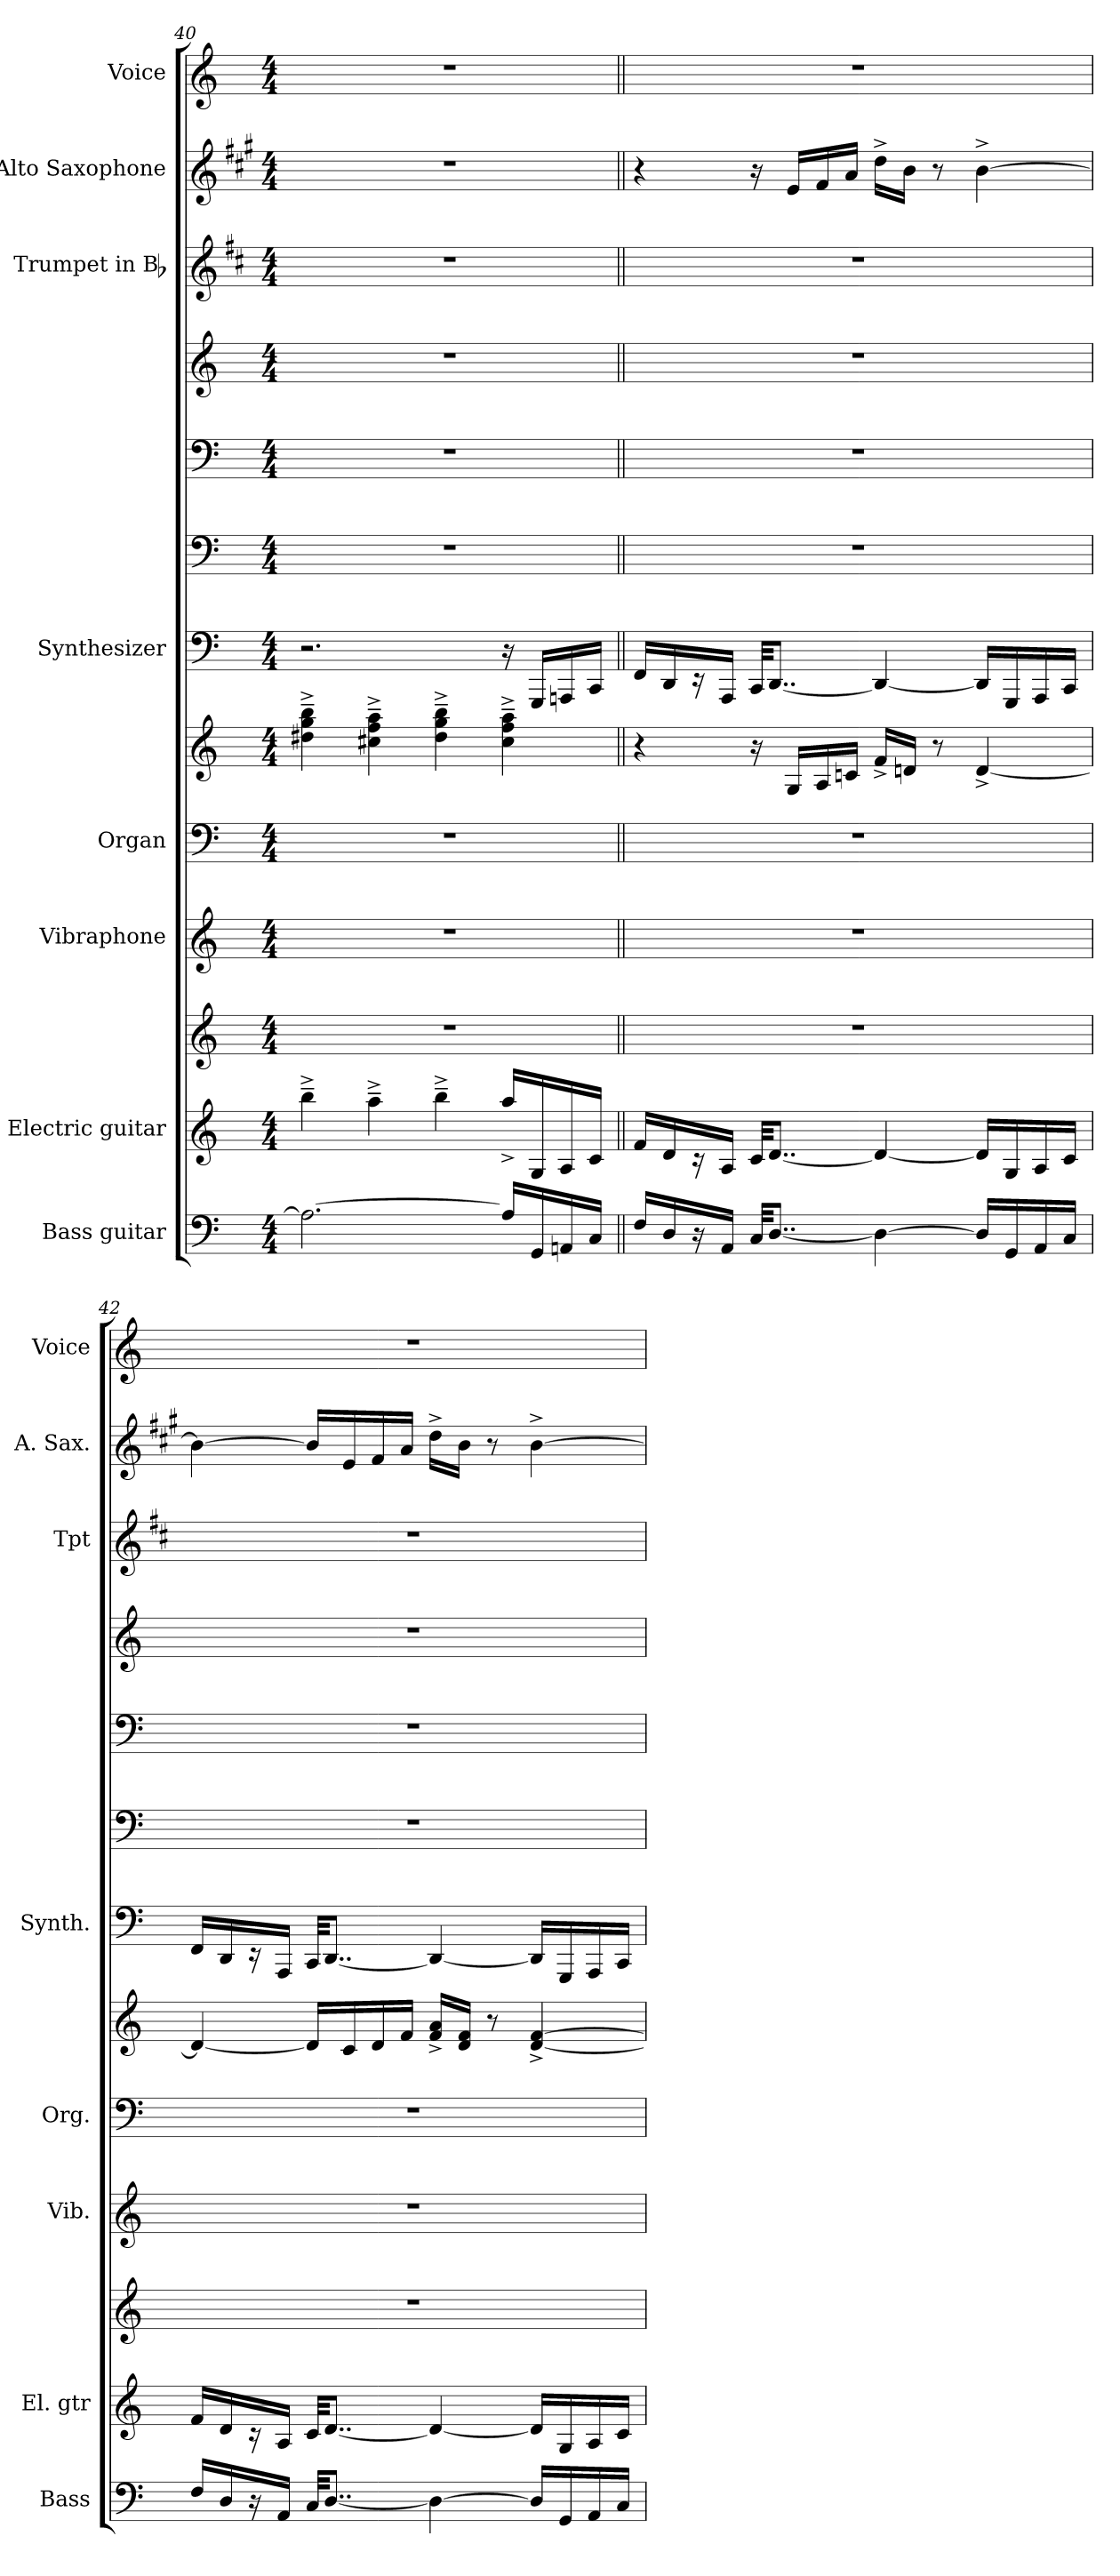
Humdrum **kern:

**kern	**kern	**kern	**kern	**kern	**kern	**kern	**kern	**kern	**kern	**kern	**kern	**kern
*part8	*part7	*part7	*part6	*part5	*part5	*part4	*part4	*part4	*part4	*part3	*part2	*part1
*staff13	*staff12	*staff11	*staff10	*staff9	*staff8	*staff7	*staff6	*staff5	*staff4	*staff3	*staff2	*staff1
*I"Bass guitar	*I"Electric guitar	*	*I"Vibraphone	*I"Organ	*	*I"Synthesizer	*	*	*	*I"Trumpet in Bb	*I"Alto Saxophone	*I"Voice
*I'Bass	*I'El. gtr	*	*I'Vib.	*I'Org.	*	*I'Synth.	*	*	*	*I'Tpt	*I'A. Sax.	*I'Voice
*clefF4	*clefG2	*clefG2	*clefG2	*clefF4	*clefG2	*clefF4	*clefF4	*clefF4	*clefG2	*clefG2	*clefG2	*clefG2
*ITrd7c12	*ITrd7c12	*ITrd7c12	*	*	*	*	*	*	*	*ITrd1c2	*ITrd5c9	*
*k[]	*k[]	*k[]	*k[]	*k[]	*k[]	*k[]	*k[]	*k[]	*k[]	*k[]	*k[]	*k[]
*C:	*C:	*C:	*C:	*C:	*C:	*C:	*C:	*C:	*C:	*C:	*C:	*C:
*M4/4	*M4/4	*M4/4	*M4/4	*M4/4	*M4/4	*M4/4	*M4/4	*M4/4	*M4/4	*M4/4	*M4/4	*M4/4
=40	=40	=40	=40	=40	=40	=40	=40	=40	=40	=40	=40	=40
2.AA-i\_	4b~^i\	1r	1r	1r	4dd#Xi\~^ 4ggi~^ 4bbi~^	2.r	1r	1r	1r	1r	1r	1r
.	4a~^i\	.	.	.	4cc#Xi\~^ 4ffi~^ 4aai~^	.	.	.	.	.	.	.
.	4b~^i\	.	.	.	4dd#i\~^ 4ggi~^ 4bbi~^	.	.	.	.	.	.	.
16AA-i/LL]	16a^i/LL	.	.	.	4cc#i\~^ 4ffi~^ 4aai~^	16r	.	.	.	.	.	.
16GGGi/	16GGi/	.	.	.	.	16GGGi/LL	.	.	.	.	.	.
16AAAni/	16AAi/	.	.	.	.	16AAAni/	.	.	.	.	.	.
16CCi/JJ	16Ci/JJ	.	.	.	.	16CCi/JJ	.	.	.	.	.	.
=41||	=41||	=41||	=41||	=41||	=41||	=41||	=41||	=41||	=41||	=41||	=41||	=41||
16FFi/LL	16Fi/LL	1r	1r	1r	4r	16FFi/LL	1r	1r	1r	1r	4r	1r
16DDi/	16Di/	.	.	.	.	16DDi/	.	.	.	.	.	.
16r	16r	.	.	.	.	16r	.	.	.	.	.	.
16AAAi/JJ	16AAi/JJ	.	.	.	.	16AAAi/JJ	.	.	.	.	.	.
32CCi/KKL	32Ci/KKL	.	.	.	16r	32CCi/KKL	.	.	.	.	16r	.
[8..DDi/J	[8..Di/J	.	.	.	.	[8..DDi/J	.	.	.	.	.	.
.	.	.	.	.	16Gi/LL	.	.	.	.	.	16Gi/LL	.
.	.	.	.	.	16Ai/	.	.	.	.	.	16Ai/	.
.	.	.	.	.	16cni/JJ	.	.	.	.	.	16ci/JJ	.
4DDi\_	4Di/_	.	.	.	16f^i/LL	4DDi/_	.	.	.	.	16f^i\LL	.
.	.	.	.	.	16dni/JJ	.	.	.	.	.	16di\JJ	.
.	.	.	.	.	8r	.	.	.	.	.	8r	.
16DDi/LL]	16Di/LL]	.	.	.	[4d^i/	16DDi/LL]	.	.	.	.	[4d^i\	.
16GGGi/	16GGi/	.	.	.	.	16GGGi/	.	.	.	.	.	.
16AAAi/	16AAi/	.	.	.	.	16AAAi/	.	.	.	.	.	.
16CCi/JJ	16Ci/JJ	.	.	.	.	16CCi/JJ	.	.	.	.	.	.
!!LO:LB:g=z
=42	=42	=42	=42	=42	=42	=42	=42	=42	=42	=42	=42	=42
16FFi/LL	16Fi/LL	1r	1r	1r	4di/_	16FFi/LL	1r	1r	1r	1r	4di\_	1r
16DDi/	16Di/	.	.	.	.	16DDi/	.	.	.	.	.	.
16r	16r	.	.	.	.	16r	.	.	.	.	.	.
16AAAi/JJ	16AAi/JJ	.	.	.	.	16AAAi/JJ	.	.	.	.	.	.
32CCi/KKL	32Ci/KKL	.	.	.	16di/LL]	32CCi/KKL	.	.	.	.	16di/LL]	.
[8..DDi/J	[8..Di/J	.	.	.	.	[8..DDi/J	.	.	.	.	.	.
.	.	.	.	.	16ci/	.	.	.	.	.	16Gi/	.
.	.	.	.	.	16di/	.	.	.	.	.	16Ai/	.
.	.	.	.	.	16fi/JJ	.	.	.	.	.	16ci/JJ	.
4DDi\_	4Di/_	.	.	.	16fi/^ 16ai^LL	4DDi/_	.	.	.	.	16f^i\LL	.
.	.	.	.	.	16di/ 16fiJJ	.	.	.	.	.	16di\JJ	.
.	.	.	.	.	8r	.	.	.	.	.	8r	.
16DDi/LL]	16Di/LL]	.	.	.	[4di/^ [4fi^	16DDi/LL]	.	.	.	.	[4d^i\	.
16GGGi/	16GGi/	.	.	.	.	16GGGi/	.	.	.	.	.	.
16AAAi/	16AAi/	.	.	.	.	16AAAi/	.	.	.	.	.	.
16CCi/JJ	16Ci/JJ	.	.	.	.	16CCi/JJ	.	.	.	.	.	.
=	=	=	=	=	=	=	=	=	=	=	=	=
*-	*-	*-	*-	*-	*-	*-	*-	*-	*-	*-	*-	*-
